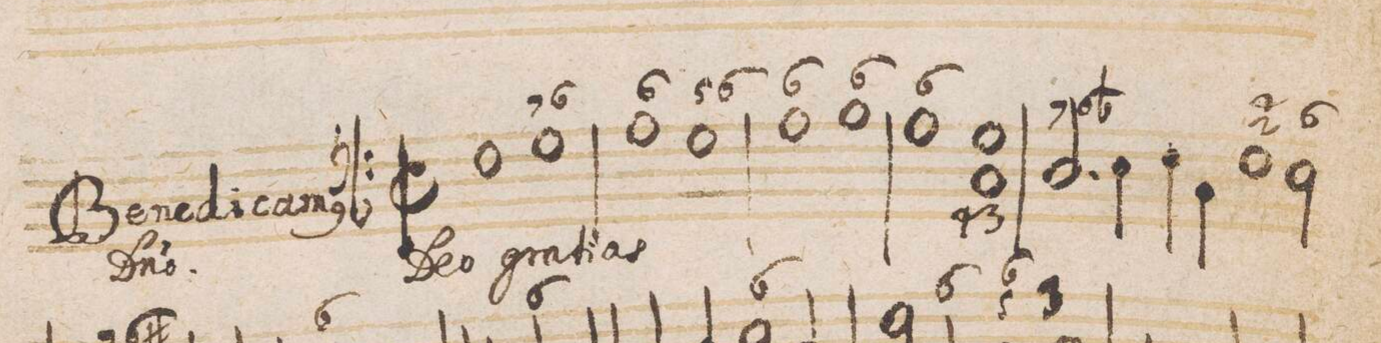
**kern	**text	**fba
*I"Baſso Continuo pro Org	*	*
*clefF4	*	*
*k[b-]	*	*
*met(C|)	*	*
*M2/1	*	*
1F	.	.
1G	.	7
.	.	6
=2-	=2-	=2-
1A	.	6
1G	.	5
.	.	6
=3-	=3-	=3-
1A	.	6
1B-	.	6
=4-	=4-	=4-
1A	.	6
*	*	*below
1G 1C	.	4:3
*	*	*above
=5-	=5-	=5-
2.D/	.	7
.	.	6-
4E\	.	.
4F\	.	.
4C\	.	.
1F\	.	4 2
=6-	=6-	=6-
*2\right	*	*
2E\	.	6
*-	*-	*-
